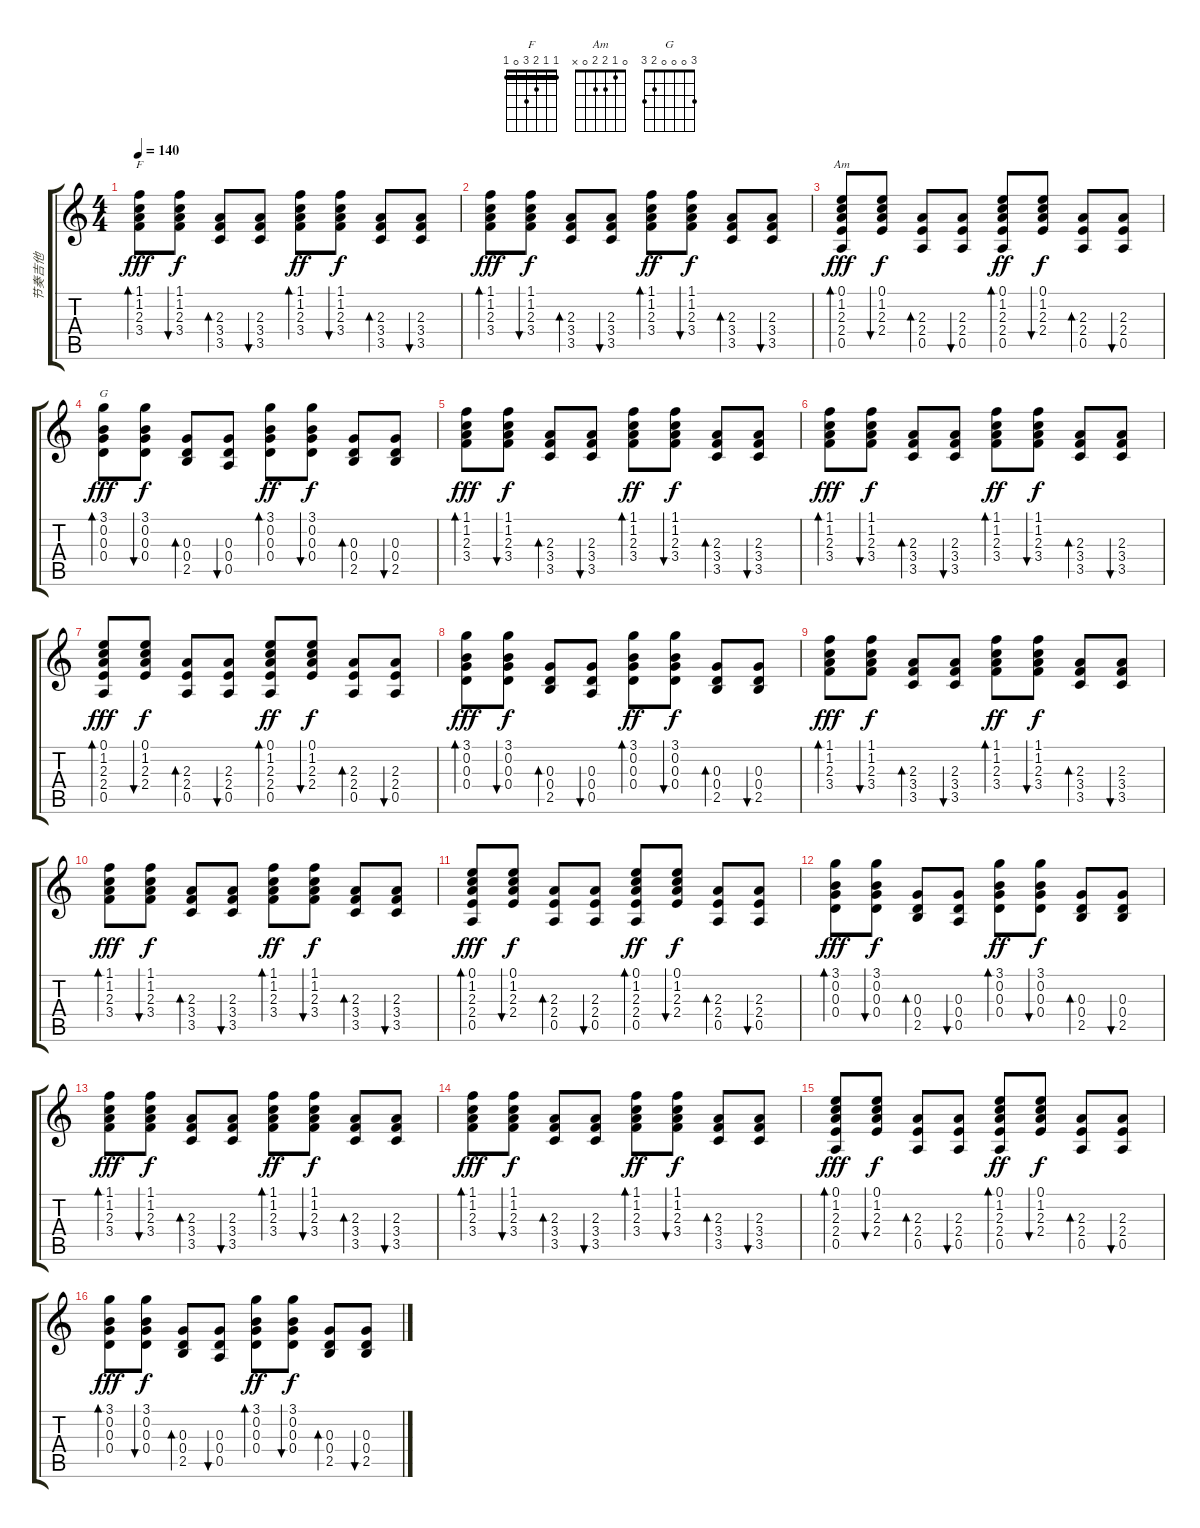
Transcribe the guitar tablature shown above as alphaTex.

\track ("节奏吉他" "节奏吉他") {instrument electricguitarjazz}
\staff {score tabs}
\tuning (E4 B3 G3 D3 A2 E2) {hide}
\chord ("F" 1 1 2 3 0 1) {barre 1}
\chord ("Am" 0 1 2 2 0 x)
\chord ("G" 3 0 0 0 2 3)
\ts (4 4)
\tempo 140
\clef g2
\ks c
(1.1 1.2 2.3 3.4).8{bd 60 ch "F" dy fff} (1.1 1.2 2.3 3.4).8{bu 60 dy f} (2.3 3.4 3.5).8{bd 60} (2.3 3.4 3.5).8{bu 60} (1.1 1.2 2.3 3.4).8{bd 60 dy ff} (1.1 1.2 2.3 3.4).8{bu 60 dy f} (2.3 3.4 3.5).8{bd 60} (2.3 3.4 3.5).8{bu 60} |
(1.1 1.2 2.3 3.4).8{bd 60 dy fff} (1.1 1.2 2.3 3.4).8{bu 60 dy f} (2.3 3.4 3.5).8{bd 60} (2.3 3.4 3.5).8{bu 60} (1.1 1.2 2.3 3.4).8{bd 60 dy ff} (1.1 1.2 2.3 3.4).8{bu 60 dy f} (2.3 3.4 3.5).8{bd 60} (2.3 3.4 3.5).8{bu 60} |
(0.1 1.2 2.3 2.4 0.5).8{bd 60 ch "Am" dy fff} (0.1 1.2 2.3 2.4).8{bu 60 dy f} (2.3 2.4 0.5).8{bd 60} (2.3 2.4 0.5).8{bu 60} (0.1 1.2 2.3 2.4 0.5).8{bd 60 dy ff} (0.1 1.2 2.3 2.4).8{bu 60 dy f} (2.3 2.4 0.5).8{bd 60} (2.3 2.4 0.5).8{bu 60} |
(3.1 0.2 0.3 0.4).8{bd 60 ch "G" dy fff} (3.1 0.2 0.3 0.4).8{bu 60 dy f} (0.3 0.4 2.5).8{bd 60} (0.3 0.4 0.5).8{bu 60} (3.1 0.2 0.3 0.4).8{bd 60 dy ff} (3.1 0.2 0.3 0.4).8{bu 60 dy f} (0.3 0.4 2.5).8{bd 60} (0.3 0.4 2.5).8{bu 60} |
(1.1 1.2 2.3 3.4).8{bd 60 dy fff} (1.1 1.2 2.3 3.4).8{bu 60 dy f} (2.3 3.4 3.5).8{bd 60} (2.3 3.4 3.5).8{bu 60} (1.1 1.2 2.3 3.4).8{bd 60 dy ff} (1.1 1.2 2.3 3.4).8{bu 60 dy f} (2.3 3.4 3.5).8{bd 60} (2.3 3.4 3.5).8{bu 60} |
(1.1 1.2 2.3 3.4).8{bd 60 dy fff} (1.1 1.2 2.3 3.4).8{bu 60 dy f} (2.3 3.4 3.5).8{bd 60} (2.3 3.4 3.5).8{bu 60} (1.1 1.2 2.3 3.4).8{bd 60 dy ff} (1.1 1.2 2.3 3.4).8{bu 60 dy f} (2.3 3.4 3.5).8{bd 60} (2.3 3.4 3.5).8{bu 60} |
(0.1 1.2 2.3 2.4 0.5).8{bd 60 dy fff} (0.1 1.2 2.3 2.4).8{bu 60 dy f} (2.3 2.4 0.5).8{bd 60} (2.3 2.4 0.5).8{bu 60} (0.1 1.2 2.3 2.4 0.5).8{bd 60 dy ff} (0.1 1.2 2.3 2.4).8{bu 60 dy f} (2.3 2.4 0.5).8{bd 60} (2.3 2.4 0.5).8{bu 60} |
(3.1 0.2 0.3 0.4).8{bd 60 dy fff} (3.1 0.2 0.3 0.4).8{bu 60 dy f} (0.3 0.4 2.5).8{bd 60} (0.3 0.4 0.5).8{bu 60} (3.1 0.2 0.3 0.4).8{bd 60 dy ff} (3.1 0.2 0.3 0.4).8{bu 60 dy f} (0.3 0.4 2.5).8{bd 60} (0.3 0.4 2.5).8{bu 60} |
(1.1 1.2 2.3 3.4).8{bd 60 dy fff} (1.1 1.2 2.3 3.4).8{bu 60 dy f} (2.3 3.4 3.5).8{bd 60} (2.3 3.4 3.5).8{bu 60} (1.1 1.2 2.3 3.4).8{bd 60 dy ff} (1.1 1.2 2.3 3.4).8{bu 60 dy f} (2.3 3.4 3.5).8{bd 60} (2.3 3.4 3.5).8{bu 60} |
(1.1 1.2 2.3 3.4).8{bd 60 dy fff} (1.1 1.2 2.3 3.4).8{bu 60 dy f} (2.3 3.4 3.5).8{bd 60} (2.3 3.4 3.5).8{bu 60} (1.1 1.2 2.3 3.4).8{bd 60 dy ff} (1.1 1.2 2.3 3.4).8{bu 60 dy f} (2.3 3.4 3.5).8{bd 60} (2.3 3.4 3.5).8{bu 60} |
(0.1 1.2 2.3 2.4 0.5).8{bd 60 dy fff} (0.1 1.2 2.3 2.4).8{bu 60 dy f} (2.3 2.4 0.5).8{bd 60} (2.3 2.4 0.5).8{bu 60} (0.1 1.2 2.3 2.4 0.5).8{bd 60 dy ff} (0.1 1.2 2.3 2.4).8{bu 60 dy f} (2.3 2.4 0.5).8{bd 60} (2.3 2.4 0.5).8{bu 60} |
(3.1 0.2 0.3 0.4).8{bd 60 dy fff} (3.1 0.2 0.3 0.4).8{bu 60 dy f} (0.3 0.4 2.5).8{bd 60} (0.3 0.4 0.5).8{bu 60} (3.1 0.2 0.3 0.4).8{bd 60 dy ff} (3.1 0.2 0.3 0.4).8{bu 60 dy f} (0.3 0.4 2.5).8{bd 60} (0.3 0.4 2.5).8{bu 60} |
(1.1 1.2 2.3 3.4).8{bd 60 dy fff} (1.1 1.2 2.3 3.4).8{bu 60 dy f} (2.3 3.4 3.5).8{bd 60} (2.3 3.4 3.5).8{bu 60} (1.1 1.2 2.3 3.4).8{bd 60 dy ff} (1.1 1.2 2.3 3.4).8{bu 60 dy f} (2.3 3.4 3.5).8{bd 60} (2.3 3.4 3.5).8{bu 60} |
(1.1 1.2 2.3 3.4).8{bd 60 dy fff} (1.1 1.2 2.3 3.4).8{bu 60 dy f} (2.3 3.4 3.5).8{bd 60} (2.3 3.4 3.5).8{bu 60} (1.1 1.2 2.3 3.4).8{bd 60 dy ff} (1.1 1.2 2.3 3.4).8{bu 60 dy f} (2.3 3.4 3.5).8{bd 60} (2.3 3.4 3.5).8{bu 60} |
(0.1 1.2 2.3 2.4 0.5).8{bd 60 dy fff} (0.1 1.2 2.3 2.4).8{bu 60 dy f} (2.3 2.4 0.5).8{bd 60} (2.3 2.4 0.5).8{bu 60} (0.1 1.2 2.3 2.4 0.5).8{bd 60 dy ff} (0.1 1.2 2.3 2.4).8{bu 60 dy f} (2.3 2.4 0.5).8{bd 60} (2.3 2.4 0.5).8{bu 60} |
(3.1 0.2 0.3 0.4).8{bd 60 dy fff} (3.1 0.2 0.3 0.4).8{bu 60 dy f} (0.3 0.4 2.5).8{bd 60} (0.3 0.4 0.5).8{bu 60} (3.1 0.2 0.3 0.4).8{bd 60 dy ff} (3.1 0.2 0.3 0.4).8{bu 60 dy f} (0.3 0.4 2.5).8{bd 60} (0.3 0.4 2.5).8{bu 60}
